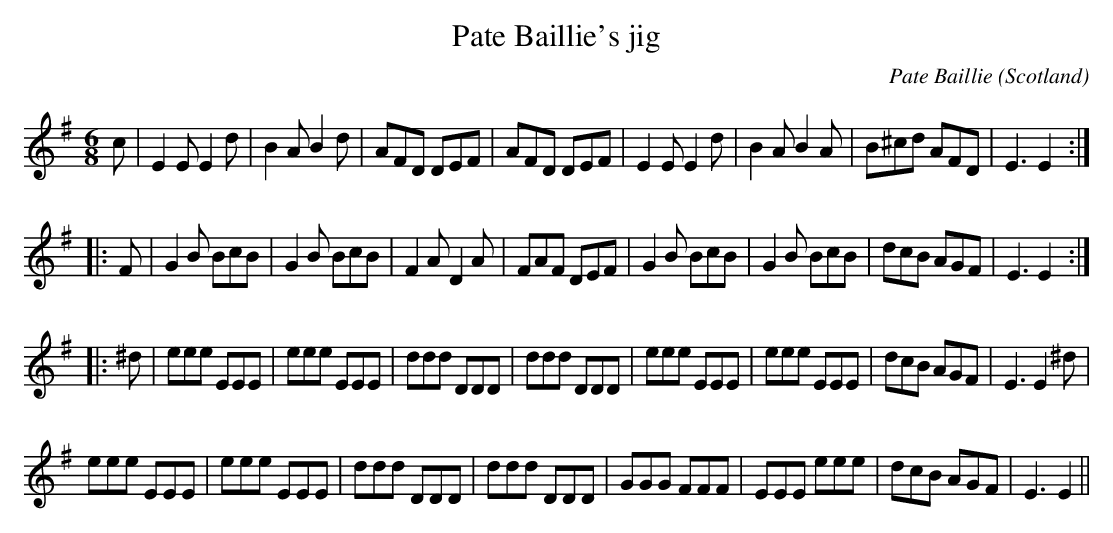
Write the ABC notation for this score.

X:1
T:Pate Baillie's jig
O:Scotland
M:6/8
C:Pate Baillie
K:Em
c|\
E2E E2d|B2A B2d|AFD DEF |AFD DEF|\
E2E E2d|B2A B2A|B^cd AFD|E3 E2::
F|\
G2B BcB|G2B BcB|F2A D2A|FAF DEF|\
G2B BcB|G2B BcB|dcB AGF|E3 E2::
^d|\
eee EEE|eee EEE|ddd DDD|ddd DDD|\
eee EEE|eee EEE|dcB AGF|E3 E2^d|
eee EEE|eee EEE|ddd DDD|ddd DDD|\
GGG FFF|EEE eee|dcB AGF|E3 E2||
